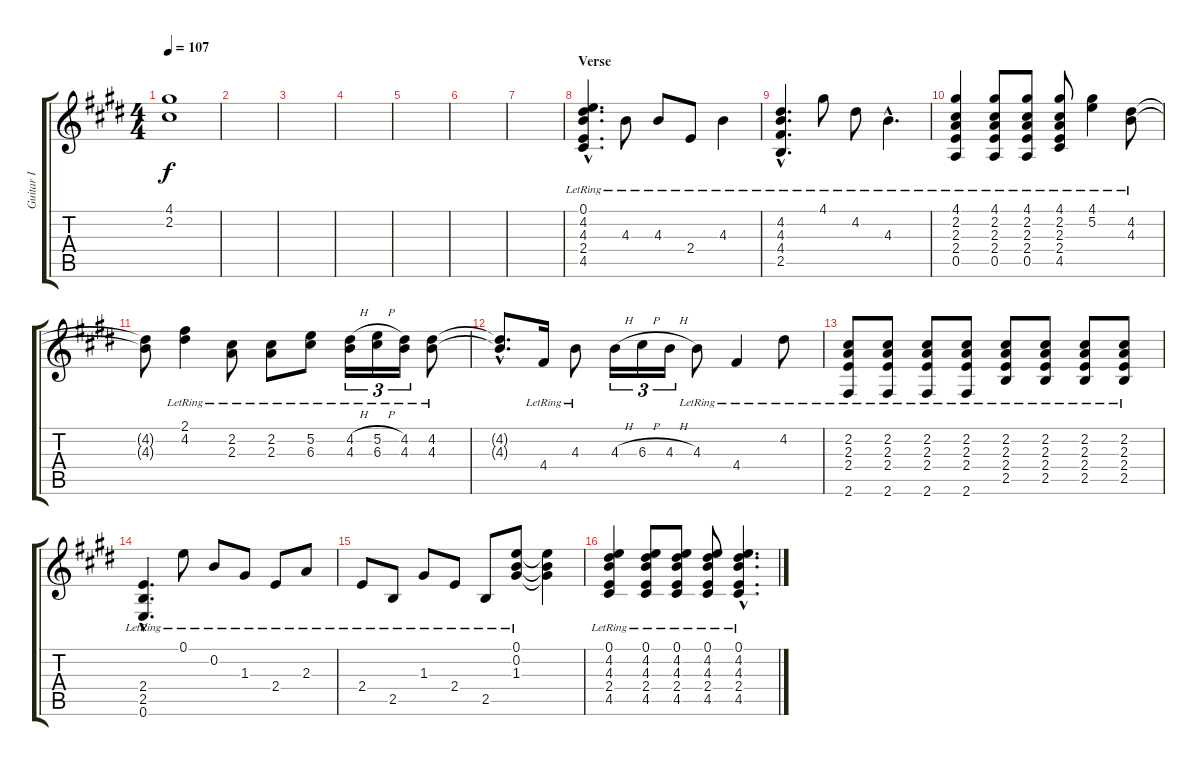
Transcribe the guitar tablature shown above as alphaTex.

\track ("Guitar I" "Guitar I") {instrument electricguitarclean}
\staff {score tabs}
\tuning (E4 B3 G3 D3 A2 E2) {hide}
\ts (4 4)
\tempo 107
\clef g2
\ks c#minor
(4.1{t} 2.2{t}).1{dy f} |
|
|
|
|
|
|
\section ("" "Verse")
(0.1{hac lr} 4.2{hac lr} 4.3{hac lr} 2.4{hac lr} 4.5{hac lr}).4{d volume 9 balance 7 instrument electricguitarclean} 4.3{lr}.8 4.3{lr}.8 2.4{lr}.8 4.3{lr}.4 |
(4.2{hac lr} 4.3{hac lr} 4.4{hac lr} 2.5{hac lr}).4{d} 4.1{lr}.8 4.2{lr}.8 4.3{hac lr}.4{d} |
(4.1{lr} 2.2{lr} 2.3{lr} 2.4{lr} 0.5{lr}).4 (4.1{lr} 2.2{lr} 2.3{lr} 2.4{lr} 0.5{lr}).8 (4.1{lr} 2.2{lr} 2.3{lr} 2.4{lr} 0.5{lr}).8 (4.1{lr} 2.2{lr} 2.3{lr} 2.4{lr} 4.5{lr}).8 (4.1{lr} 5.2{lr}).4 (4.2{lr} 4.3{lr}).8 |
(4.2{t} 4.3{t}).8 (2.1{lr} 4.2{lr}).4 (2.2{lr} 2.3{lr}).8 (2.2{lr} 2.3{lr}).8 (5.2{lr} 6.3{lr}).8 (4.2{h} 4.3{lr}).16{tu (3 2)} (5.2{h} 6.3{lr}).16{tu (3 2)} (4.2{lr} 4.3{lr}).16{tu (3 2)} (4.2{lr} 4.3{lr}).8 |
(4.2{hac t} 4.3{hac t}).8{d} 4.4{lr}.16 4.3{lr}.8 4.3{h}.16{tu (3 2)} 6.3{h}.16{tu (3 2)} 4.3{h}.16{tu (3 2)} 4.3{lr}.8 4.4{lr}.4 4.2{lr}.8 |
(2.2{lr} 2.3{lr} 2.4{lr} 2.6{lr}).8 (2.2{lr} 2.3{lr} 2.4{lr} 2.6{lr}).8 (2.2{lr} 2.3{lr} 2.4{lr} 2.6{lr}).8 (2.2{lr} 2.3{lr} 2.4{lr} 2.6{lr}).8 (2.2{lr} 2.3{lr} 2.4{lr} 2.5{lr}).8 (2.2{lr} 2.3{lr} 2.4{lr} 2.5{lr}).8 (2.2{lr} 2.3{lr} 2.4{lr} 2.5{lr}).8 (2.2{lr} 2.3{lr} 2.4{lr} 2.5{lr}).8 |
(2.4{hac lr} 2.5{hac lr} 0.6{hac lr}).4{d} 0.1{lr}.8 0.2{lr}.8 1.3{lr}.8 2.4{lr}.8 2.3{lr}.8 |
2.4{lr}.8 2.5{lr}.8 1.3{lr}.8 2.4{lr}.8 2.5{lr}.8 (0.1{lr} 0.2{lr} 1.3{lr}).8 (0.1{t} 0.2{t} 1.3{t}).4 |
(0.1{lr} 4.2{lr} 4.3{lr} 2.4{lr} 4.5{lr}).4 (0.1{lr} 4.2{lr} 4.3{lr} 2.4{lr} 4.5{lr}).8 (0.1{lr} 4.2{lr} 4.3{lr} 2.4{lr} 4.5{lr}).8 (0.1{lr} 4.2{lr} 4.3{lr} 2.4{lr} 4.5{lr}).8 (0.1{hac lr} 4.2{hac lr} 4.3{hac lr} 2.4{hac lr} 4.5{hac lr}).4{d}
